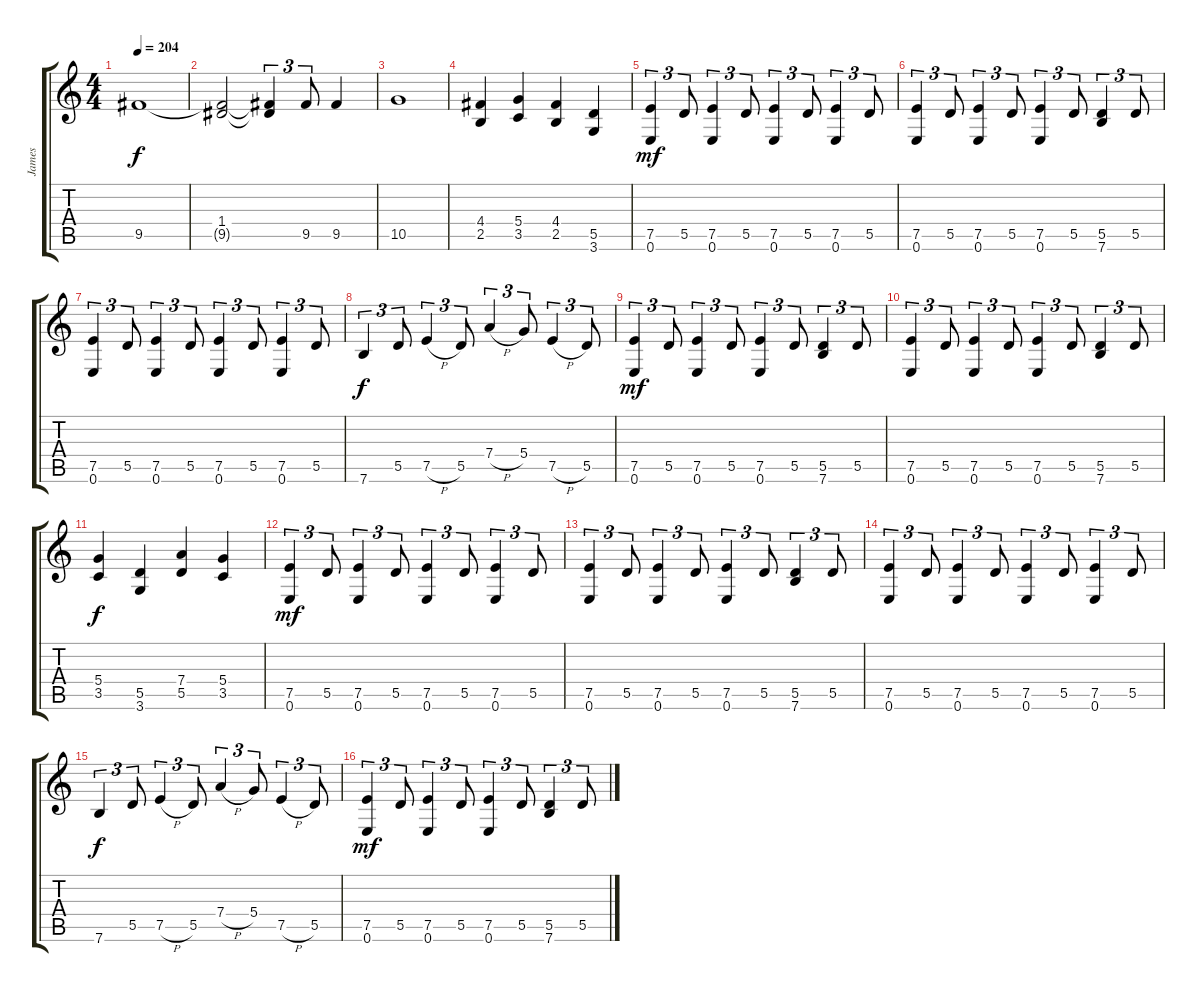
\track ("James" "James") {instrument distortionguitar}
\staff {score tabs}
\tuning (E4 B3 G3 D3 A2 E2) {hide}
\ts (4 4)
\tempo 204
\clef g2
\ks c
9.5.1{dy f} |
(1.4{t} 9.5{t}).2 (1.4{t} 9.5{t}).4{tu (3 2)} 9.5.8{tu (3 2)} 9.5.4 |
10.5.1 |
(4.4 2.5).4 (5.4 3.5).4 (4.4 2.5).4 (5.5 3.6).4 |
(7.5 0.6).4{tu (3 2) dy mf} 5.5.8{tu (3 2)} (7.5 0.6).4{tu (3 2)} 5.5.8{tu (3 2)} (7.5 0.6).4{tu (3 2)} 5.5.8{tu (3 2)} (7.5 0.6).4{tu (3 2)} 5.5.8{tu (3 2)} |
(7.5 0.6).4{tu (3 2)} 5.5.8{tu (3 2)} (7.5 0.6).4{tu (3 2)} 5.5.8{tu (3 2)} (7.5 0.6).4{tu (3 2)} 5.5.8{tu (3 2)} (5.5 7.6).4{tu (3 2)} 5.5.8{tu (3 2)} |
(7.5 0.6).4{tu (3 2)} 5.5.8{tu (3 2)} (7.5 0.6).4{tu (3 2)} 5.5.8{tu (3 2)} (7.5 0.6).4{tu (3 2)} 5.5.8{tu (3 2)} (7.5 0.6).4{tu (3 2)} 5.5.8{tu (3 2)} |
7.6.4{tu (3 2) dy f} 5.5.8{tu (3 2)} 7.5{h}.4{tu (3 2)} 5.5.8{tu (3 2)} 7.4{h}.4{tu (3 2)} 5.4.8{tu (3 2)} 7.5{h}.4{tu (3 2)} 5.5.8{tu (3 2)} |
(7.5 0.6).4{tu (3 2) dy mf} 5.5.8{tu (3 2)} (7.5 0.6).4{tu (3 2)} 5.5.8{tu (3 2)} (7.5 0.6).4{tu (3 2)} 5.5.8{tu (3 2)} (5.5 7.6).4{tu (3 2)} 5.5.8{tu (3 2)} |
(7.5 0.6).4{tu (3 2)} 5.5.8{tu (3 2)} (7.5 0.6).4{tu (3 2)} 5.5.8{tu (3 2)} (7.5 0.6).4{tu (3 2)} 5.5.8{tu (3 2)} (5.5 7.6).4{tu (3 2)} 5.5.8{tu (3 2)} |
(5.4 3.5).4{dy f} (5.5 3.6).4 (7.4 5.5).4 (5.4 3.5).4 |
(7.5 0.6).4{tu (3 2) dy mf} 5.5.8{tu (3 2)} (7.5 0.6).4{tu (3 2)} 5.5.8{tu (3 2)} (7.5 0.6).4{tu (3 2)} 5.5.8{tu (3 2)} (7.5 0.6).4{tu (3 2)} 5.5.8{tu (3 2)} |
(7.5 0.6).4{tu (3 2)} 5.5.8{tu (3 2)} (7.5 0.6).4{tu (3 2)} 5.5.8{tu (3 2)} (7.5 0.6).4{tu (3 2)} 5.5.8{tu (3 2)} (5.5 7.6).4{tu (3 2)} 5.5.8{tu (3 2)} |
(7.5 0.6).4{tu (3 2)} 5.5.8{tu (3 2)} (7.5 0.6).4{tu (3 2)} 5.5.8{tu (3 2)} (7.5 0.6).4{tu (3 2)} 5.5.8{tu (3 2)} (7.5 0.6).4{tu (3 2)} 5.5.8{tu (3 2)} |
7.6.4{tu (3 2) dy f} 5.5.8{tu (3 2)} 7.5{h}.4{tu (3 2)} 5.5.8{tu (3 2)} 7.4{h}.4{tu (3 2)} 5.4.8{tu (3 2)} 7.5{h}.4{tu (3 2)} 5.5.8{tu (3 2)} |
(7.5 0.6).4{tu (3 2) dy mf} 5.5.8{tu (3 2)} (7.5 0.6).4{tu (3 2)} 5.5.8{tu (3 2)} (7.5 0.6).4{tu (3 2)} 5.5.8{tu (3 2)} (5.5 7.6).4{tu (3 2)} 5.5.8{tu (3 2)}
